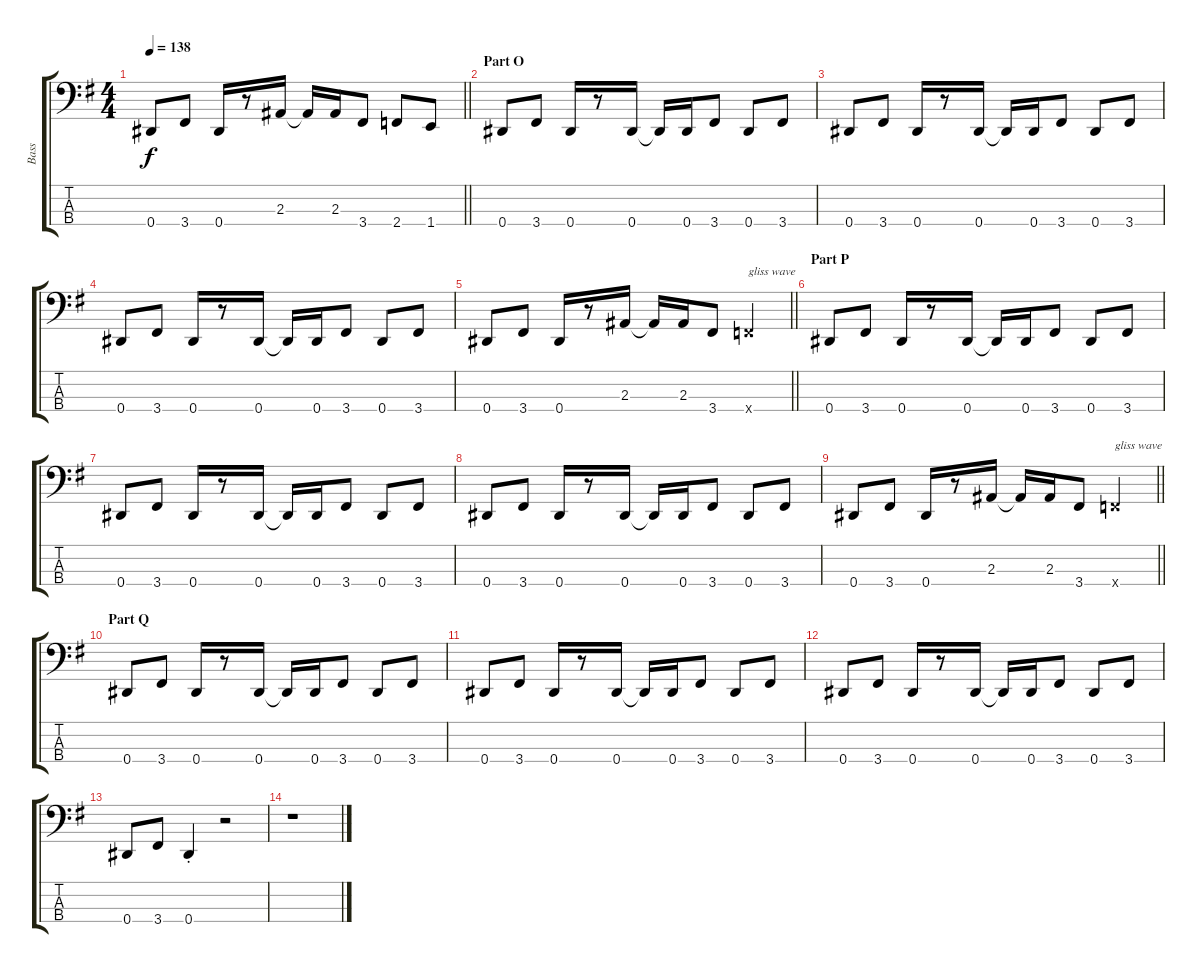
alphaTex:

\track ("Bass" "Bass") {instrument electricbasspick}
\staff {score tabs}
\tuning (Gb2 Db2 Ab1 Eb1) {hide}
\ts (4 4)
\tempo 138
\clef f4
\barLineRight lightlight
\ks g
0.4.8{dy f} 3.4.8 0.4.16 r.8 2.3.16 2.3{t}.16 2.3.16 3.4.8 2.4.8 1.4.8 |
\section ("" "Part O")
0.4.8 3.4.8 0.4.16 r.8 0.4.16 0.4{t}.16 0.4.16 3.4.8 0.4.8 3.4.8 |
0.4.8 3.4.8 0.4.16 r.8 0.4.16 0.4{t}.16 0.4.16 3.4.8 0.4.8 3.4.8 |
0.4.8 3.4.8 0.4.16 r.8 0.4.16 0.4{t}.16 0.4.16 3.4.8 0.4.8 3.4.8 |
\barLineRight lightlight
0.4.8 3.4.8 0.4.16 r.8 2.3.16 2.3{t}.16 2.3.16 3.4.8 2.4{x}.4{txt "gliss wave"} |
\section ("" "Part P")
0.4.8 3.4.8 0.4.16 r.8 0.4.16 0.4{t}.16 0.4.16 3.4.8 0.4.8 3.4.8 |
0.4.8 3.4.8 0.4.16 r.8 0.4.16 0.4{t}.16 0.4.16 3.4.8 0.4.8 3.4.8 |
0.4.8 3.4.8 0.4.16 r.8 0.4.16 0.4{t}.16 0.4.16 3.4.8 0.4.8 3.4.8 |
\barLineRight lightlight
0.4.8 3.4.8 0.4.16 r.8 2.3.16 2.3{t}.16 2.3.16 3.4.8 2.4{x}.4{txt "gliss wave"} |
\section ("" "Part Q")
0.4.8 3.4.8 0.4.16 r.8 0.4.16 0.4{t}.16 0.4.16 3.4.8 0.4.8 3.4.8 |
0.4.8 3.4.8 0.4.16 r.8 0.4.16 0.4{t}.16 0.4.16 3.4.8 0.4.8 3.4.8 |
0.4.8 3.4.8 0.4.16 r.8 0.4.16 0.4{t}.16 0.4.16 3.4.8 0.4.8 3.4.8 |
0.4.8 3.4.8 0.4{st}.4 r.2 |
r.1
